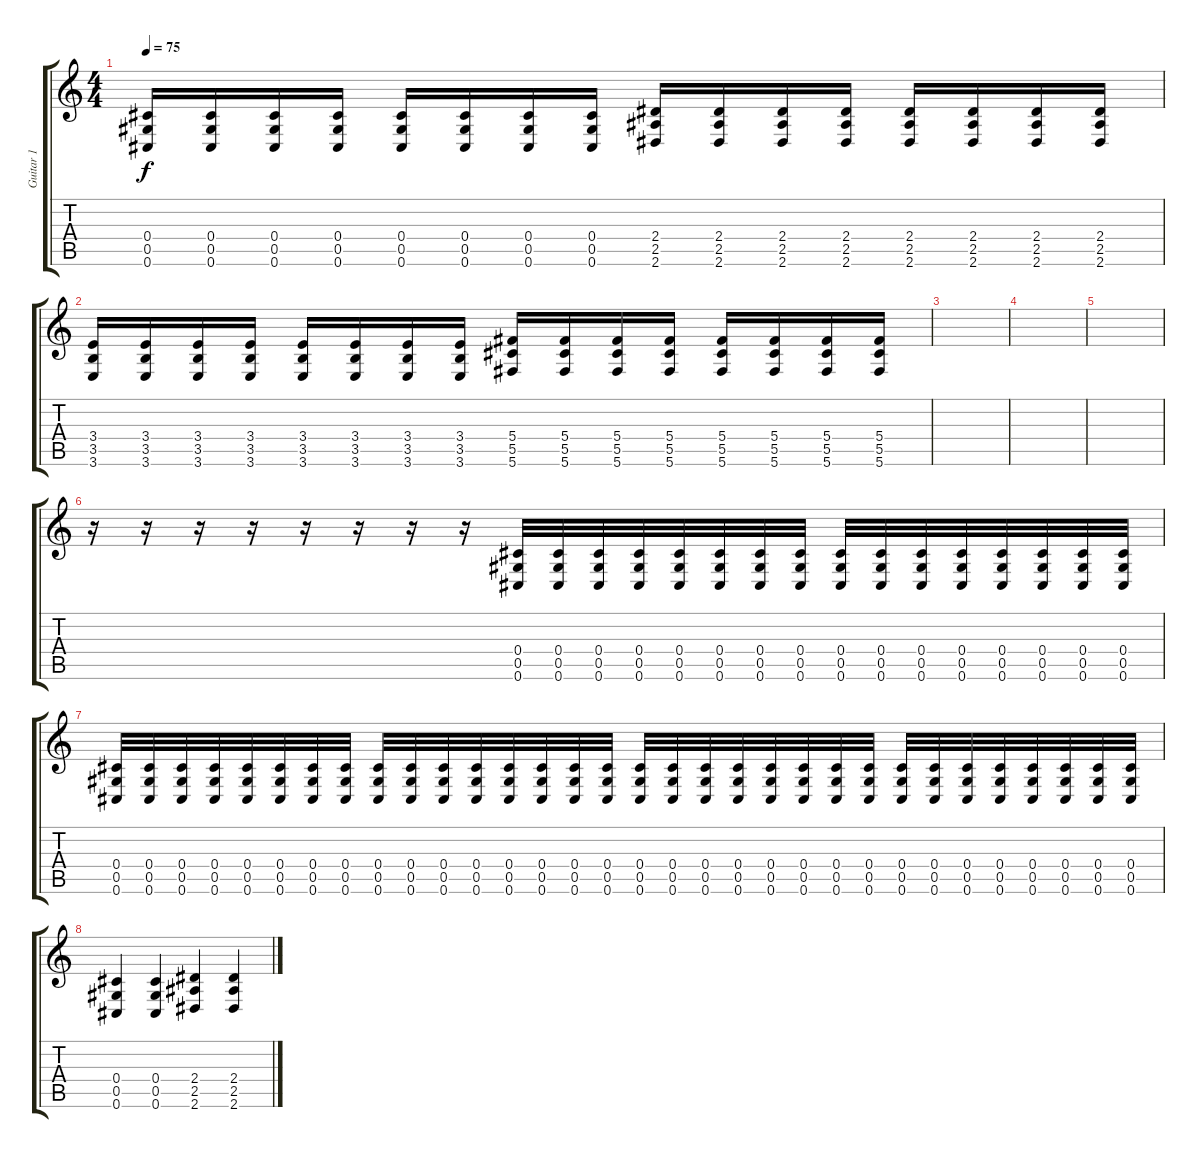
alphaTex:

\track ("Guitar 1" "Guitar 1") {instrument overdrivenguitar}
\staff {score tabs}
\tuning (Eb4 Bb3 Gb3 Db3 Ab2 Db2) {hide}
\ts (4 4)
\tempo 75
\clef g2
\ks c
(0.4 0.5 0.6).16{dy f} (0.4 0.5 0.6).16 (0.4 0.5 0.6).16 (0.4 0.5 0.6).16 (0.4 0.5 0.6).16 (0.4 0.5 0.6).16 (0.4 0.5 0.6).16 (0.4 0.5 0.6).16 (2.4 2.5 2.6).16 (2.4 2.5 2.6).16 (2.4 2.5 2.6).16 (2.4 2.5 2.6).16 (2.4 2.5 2.6).16 (2.4 2.5 2.6).16 (2.4 2.5 2.6).16 (2.4 2.5 2.6).16 |
(3.4 3.5 3.6).16 (3.4 3.5 3.6).16 (3.4 3.5 3.6).16 (3.4 3.5 3.6).16 (3.4 3.5 3.6).16 (3.4 3.5 3.6).16 (3.4 3.5 3.6).16 (3.4 3.5 3.6).16 (5.4 5.5 5.6).16 (5.4 5.5 5.6).16 (5.4 5.5 5.6).16 (5.4 5.5 5.6).16 (5.4 5.5 5.6).16 (5.4 5.5 5.6).16 (5.4 5.5 5.6).16 (5.4 5.5 5.6).16 |
|
|
|
r.16 r.16 r.16 r.16 r.16 r.16 r.16 r.16 (0.4 0.5 0.6).32 (0.4 0.5 0.6).32 (0.4 0.5 0.6).32 (0.4 0.5 0.6).32 (0.4 0.5 0.6).32 (0.4 0.5 0.6).32 (0.4 0.5 0.6).32 (0.4 0.5 0.6).32 (0.4 0.5 0.6).32 (0.4 0.5 0.6).32 (0.4 0.5 0.6).32 (0.4 0.5 0.6).32 (0.4 0.5 0.6).32 (0.4 0.5 0.6).32 (0.4 0.5 0.6).32 (0.4 0.5 0.6).32 |
(0.4 0.5 0.6).32 (0.4 0.5 0.6).32 (0.4 0.5 0.6).32 (0.4 0.5 0.6).32 (0.4 0.5 0.6).32 (0.4 0.5 0.6).32 (0.4 0.5 0.6).32 (0.4 0.5 0.6).32 (0.4 0.5 0.6).32 (0.4 0.5 0.6).32 (0.4 0.5 0.6).32 (0.4 0.5 0.6).32 (0.4 0.5 0.6).32 (0.4 0.5 0.6).32 (0.4 0.5 0.6).32 (0.4 0.5 0.6).32 (0.4 0.5 0.6).32 (0.4 0.5 0.6).32 (0.4 0.5 0.6).32 (0.4 0.5 0.6).32 (0.4 0.5 0.6).32 (0.4 0.5 0.6).32 (0.4 0.5 0.6).32 (0.4 0.5 0.6).32 (0.4 0.5 0.6).32 (0.4 0.5 0.6).32 (0.4 0.5 0.6).32 (0.4 0.5 0.6).32 (0.4 0.5 0.6).32 (0.4 0.5 0.6).32 (0.4 0.5 0.6).32 (0.4 0.5 0.6).32 |
(0.4 0.5 0.6).4 (0.4 0.5 0.6).4 (2.4 2.5 2.6).4 (2.4 2.5 2.6).4
